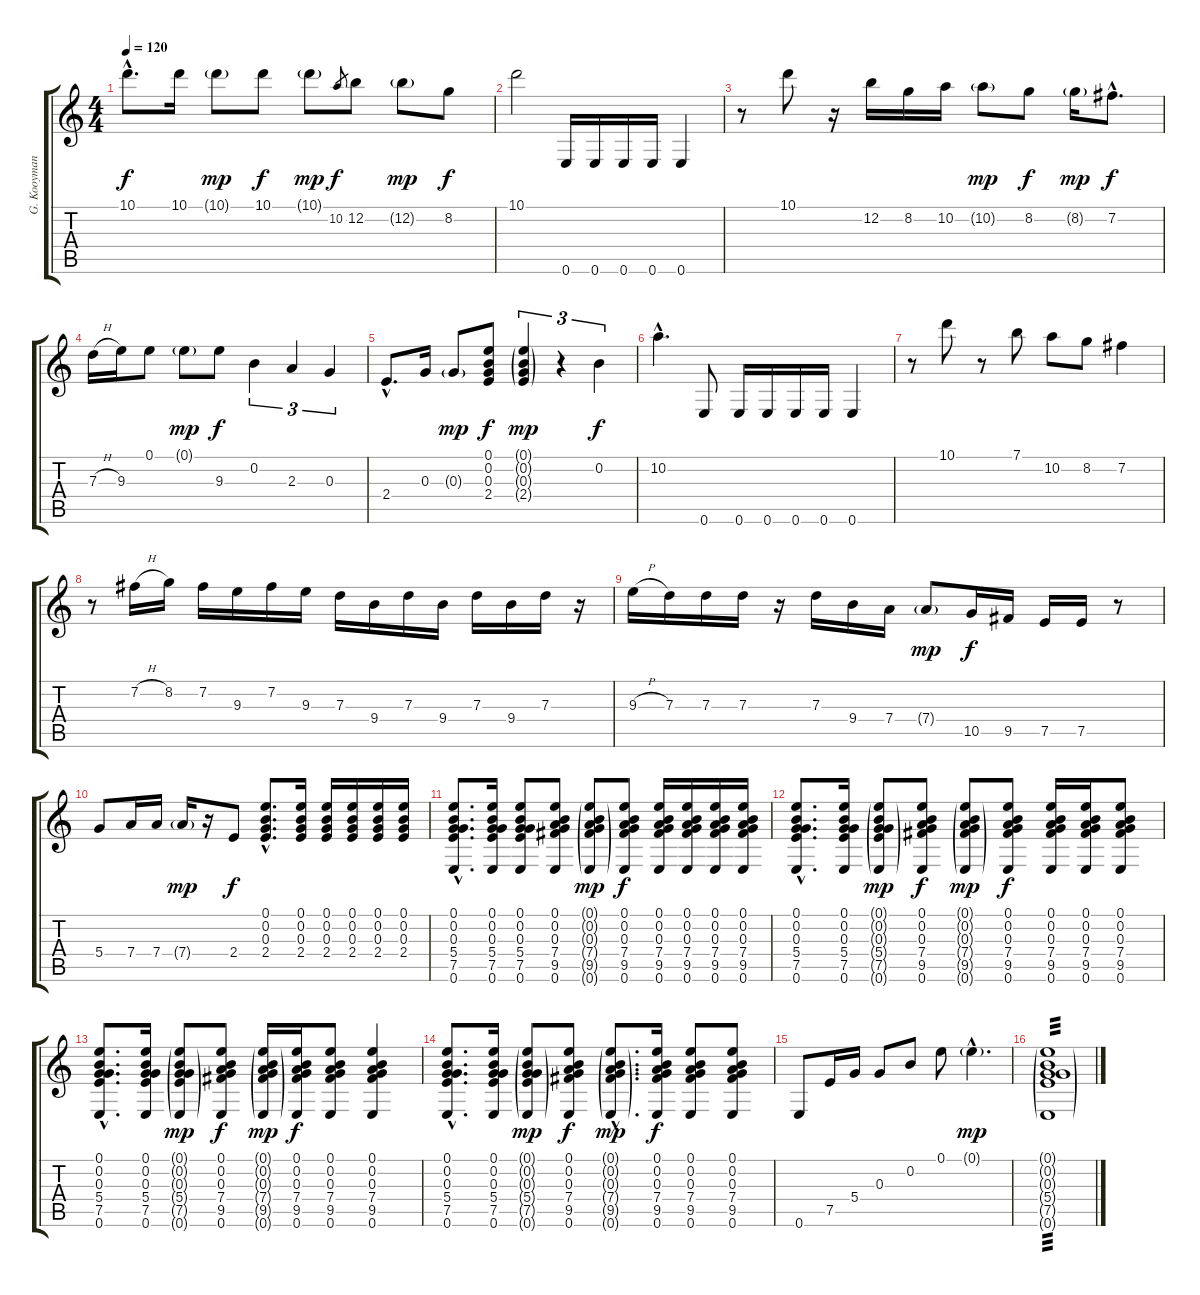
\track ("G. Kooymans" "G. Kooyman") {instrument acousticguitarnylon}
\staff {score tabs}
\tuning (E4 B3 G3 D3 A2 E2) {hide}
\ts (4 4)
\tempo 120
\clef g2
\ks c
10.1{hac}.8{d dy f} 10.1.16 10.1{g}.8{dy mp} 10.1.8{dy f} 10.1{g}.8{dy mp} 10.2.8{gr dy f} 12.2.8 12.2{g}.8{dy mp} 8.2.8{dy f} |
10.1.2 0.6.16 0.6.16 0.6.16 0.6.16 0.6.4 |
r.8 10.1.8 r.16 12.2.16 8.2.16 10.2.16 10.2{g}.8{dy mp} 8.2.8{dy f} 8.2{g}.16{dy mp} 7.2{hac}.8{d dy f} |
7.3{h}.16 9.3.16 0.1.8 0.1{g}.8{dy mp} 9.3.8{dy f} 0.2.4{tu (3 2)} 2.3.4{tu (3 2)} 0.3.4{tu (3 2)} |
2.4{hac}.8{d} 0.3.16 0.3{g}.8{dy mp} (0.1 0.2 0.3 2.4).8{dy f} (0.1{g} 0.2{g} 0.3{g} 2.4{g}).4{tu (3 2) dy mp} r.4{tu (3 2)} 0.2.4{tu (3 2) dy f} |
10.2{hac}.4{d} 0.6.8 0.6.16 0.6.16 0.6.16 0.6.16 0.6.4 |
r.8 10.1.8 r.8 7.1.8 10.2.8 8.2.8 7.2.4 |
r.8 7.2{h}.16 8.2.16 7.2.16 9.3.16 7.2.16 9.3.16 7.3.16 9.4.16 7.3.16 9.4.16 7.3.16 9.4.16 7.3.16 r.16 |
9.3{h}.16 7.3.16 7.3.16 7.3.16 r.16 7.3.16 9.4.16 7.4.16 7.4{g}.8{dy mp} 10.5.16{dy f} 9.5.16 7.5.16 7.5.16 r.8 |
5.4.8 7.4.16 7.4.16 7.4{g}.16{dy mp} r.16 2.4.8{dy f} (0.1{hac} 0.2{hac} 0.3{hac} 2.4{hac}).8{d} (0.1 0.2 0.3 2.4).16 (0.1 0.2 0.3 2.4).16 (0.1 0.2 0.3 2.4).16 (0.1 0.2 0.3 2.4).16 (0.1 0.2 0.3 2.4).16 |
(0.1{hac} 0.2{hac} 0.3{hac} 5.4{hac} 7.5{hac} 0.6{hac}).8{d} (0.1 0.2 0.3 5.4 7.5 0.6).16 (0.1 0.2 0.3 5.4 7.5 0.6).8 (0.1 0.2 0.3 7.4 9.5 0.6).8 (0.1{g} 0.2{g} 0.3{g} 7.4{g} 9.5{g} 0.6{g}).8{dy mp} (0.1 0.2 0.3 7.4 9.5 0.6).8{dy f} (0.1 0.2 0.3 7.4 9.5 0.6).16 (0.1 0.2 0.3 7.4 9.5 0.6).16 (0.1 0.2 0.3 7.4 9.5 0.6).16 (0.1 0.2 0.3 7.4 9.5 0.6).16 |
(0.1{hac} 0.2{hac} 0.3{hac} 5.4{hac} 7.5{hac} 0.6{hac}).8{d} (0.1 0.2 0.3 5.4 7.5 0.6).16 (0.1{g} 0.2{g} 0.3{g} 5.4{g} 7.5{g} 0.6{g}).8{dy mp} (0.1 0.2 0.3 7.4 9.5 0.6).8{dy f} (0.1{g} 0.2{g} 0.3{g} 7.4{g} 9.5{g} 0.6{g}).8{dy mp} (0.1 0.2 0.3 7.4 9.5 0.6).8{dy f} (0.1 0.2 0.3 7.4 9.5 0.6).16 (0.1 0.2 0.3 7.4 9.5 0.6).16 (0.1 0.2 0.3 7.4 9.5 0.6).8 |
(0.1{hac} 0.2{hac} 0.3{hac} 5.4{hac} 7.5{hac} 0.6{hac}).8{d} (0.1 0.2 0.3 5.4 7.5 0.6).16 (0.1{g} 0.2{g} 0.3{g} 5.4{g} 7.5{g} 0.6{g}).8{dy mp} (0.1 0.2 0.3 7.4 9.5 0.6).8{dy f} (0.1{g} 0.2{g} 0.3{g} 7.4{g} 9.5{g} 0.6{g}).16{dy mp} (0.1 0.2 0.3 7.4 9.5 0.6).16{dy f} (0.1 0.2 0.3 7.4 9.5 0.6).8 (0.1 0.2 0.3 7.4 9.5 0.6).4 |
(0.1{hac} 0.2{hac} 0.3{hac} 5.4{hac} 7.5{hac} 0.6{hac}).8{d} (0.1 0.2 0.3 5.4 7.5 0.6).16 (0.1{g} 0.2{g} 0.3{g} 5.4{g} 7.5{g} 0.6{g}).8{dy mp} (0.1 0.2 0.3 7.4 9.5 0.6).8{dy f} (0.1{g hac} 0.2{g hac} 0.3{g hac} 7.4{g hac} 9.5{g hac} 0.6{g hac}).8{d dy mp} (0.1 0.2 0.3 7.4 9.5 0.6).16{dy f} (0.1 0.2 0.3 7.4 9.5 0.6).8 (0.1 0.2 0.3 7.4 9.5 0.6).8 |
0.6.8 7.5.16 5.4.16 0.3.8 0.2.8 0.1.8 0.1{g hac}.4{d dy mp} |
(0.1{g} 0.2{g} 0.3{g} 5.4{g} 7.5{g} 0.6{g}).1{tp 3}
